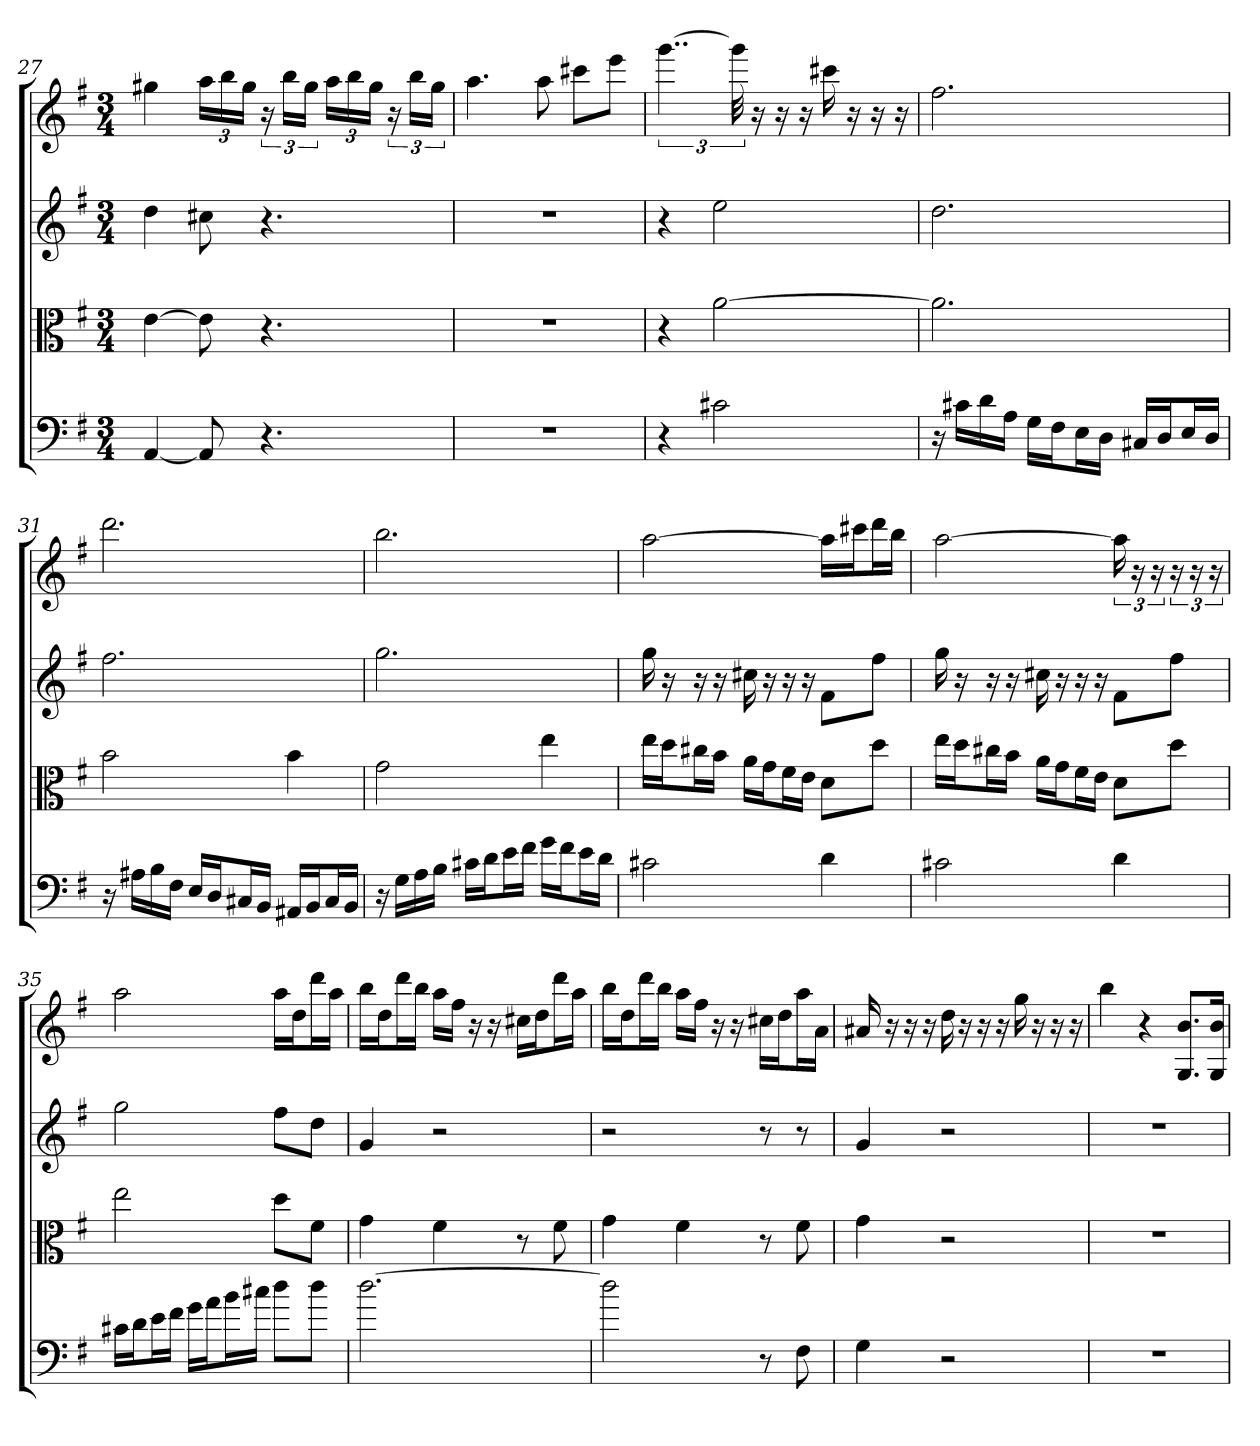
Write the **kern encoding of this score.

**kern	**kern	**kern	**kern
*part4	*part3	*part2	*part1
*staff4	*staff3	*staff2	*staff1
*clefF4	*clefC3	*clefG2	*clefG2
*k[f#]	*k[f#]	*k[f#]	*k[f#]
*G:	*G:	*G:	*G:
*M3/4	*M3/4	*M3/4	*M3/4
=27	=27	=27	=27
[4AA	[4e	4dd	4gg#X
8AA]	8e]	8cc#X	24aa\LL
.	.	.	24bb\
.	.	.	24gg#\JJ
4.r	4.r	4.r	24r
.	.	.	24bb\LL
.	.	.	24gg#\JJ
.	.	.	24aa\LL
.	.	.	24bb\
.	.	.	24gg#\JJ
.	.	.	24r
.	.	.	24bb\LL
.	.	.	24gg#\JJ
=28	=28	=28	=28
2.r	2.r	2.r	4.aa
.	.	.	8aa
.	.	.	8ccc#X\L
.	.	.	8eee\J
=29	=29	=29	=29
4r	4r	4r	[6..ggg
2c#X	[2a	2ee	.
.	.	.	48ggg]
.	.	.	16r
.	.	.	16r
.	.	.	16r
.	.	.	16ccc#X
.	.	.	16r
.	.	.	16r
.	.	.	16r
=30	=30	=30	=30
16r	2.a]	2.dd	2.ff#
16c#X\LL	.	.	.
16d\	.	.	.
16A\JJ	.	.	.
16G\LL	.	.	.
16F#\J	.	.	.
16E\L	.	.	.
16D\JJ	.	.	.
16C#X/LL	.	.	.
16D/J	.	.	.
16E/L	.	.	.
16D/JJ	.	.	.
=31	=31	=31	=31
16r	2b	2.ff#	2.ddd
16A#X\LL	.	.	.
16B\	.	.	.
16F#\JJ	.	.	.
16E/LL	.	.	.
16D/J	.	.	.
16C#X/L	.	.	.
16BB/JJ	.	.	.
16AA#X/LL	4b	.	.
16BB/J	.	.	.
16C#/L	.	.	.
16BB/JJ	.	.	.
=32	=32	=32	=32
16r	2g	2.gg	2.bb
16G\LL	.	.	.
16A\	.	.	.
16B\JJ	.	.	.
16c#X\LL	.	.	.
16d\J	.	.	.
16e\L	.	.	.
16f#\JJ	.	.	.
16g\LL	4ee	.	.
16f#\J	.	.	.
16e\L	.	.	.
16d\JJ	.	.	.
=33	=33	=33	=33
2c#X	16ee\LL	16gg	[2aa
.	16dd\J	16r	.
.	16cc#X\L	16r	.
.	16b\JJ	16r	.
.	16a\LL	16cc#X	.
.	16g\J	16r	.
.	16f#\L	16r	.
.	16e\JJ	16r	.
4d	8d\L	8f#\L	16aa\LL]
.	.	.	16ccc#X\J
.	8dd\J	8ff#\J	16ddd\L
.	.	.	16bb\JJ
=34	=34	=34	=34
2c#X	16ee\LL	16gg	[2aa
.	16dd\J	16r	.
.	16cc#X\L	16r	.
.	16b\JJ	16r	.
.	16a\LL	16cc#X	.
.	16g\J	16r	.
.	16f#\L	16r	.
.	16e\JJ	16r	.
4d	8d\L	8f#\L	24aa]
.	.	.	24r
.	.	.	24r
.	8dd\J	8ff#\J	24r
.	.	.	24r
.	.	.	24r
=35	=35	=35	=35
16c#X\LL	2ee	2gg	2aa
16d\J	.	.	.
16e\L	.	.	.
16f#\JJ	.	.	.
16g\LL	.	.	.
16a\J	.	.	.
16b\L	.	.	.
16cc#X\JJ	.	.	.
8dd\L	8dd\L	8ff#\L	16aa\LL
.	.	.	16dd\J
8dd\J	8f#\J	8dd\J	16ddd\L
.	.	.	16aa\JJ
=36	=36	=36	=36
[2.dd	4g	4g	16bb\LL
.	.	.	16dd\J
.	.	.	16ddd\L
.	.	.	16bb\JJ
.	4f#	2r	16aa\LL
.	.	.	16ff#\JJ
.	.	.	16r
.	.	.	16r
.	8r	.	16cc#X\LL
.	.	.	16dd\J
.	8f#	.	16ddd\L
.	.	.	16aa\JJ
=37	=37	=37	=37
2dd]	4g	2r	16bb\LL
.	.	.	16dd\J
.	.	.	16ddd\L
.	.	.	16bb\JJ
.	4f#	.	16aa\LL
.	.	.	16ff#\JJ
.	.	.	16r
.	.	.	16r
8r	8r	8r	16cc#X\LL
.	.	.	16dd\J
8F#	8f#	8r	16aa\L
.	.	.	16a\JJ
=38	=38	=38	=38
4G	4g	4g	16a#X
.	.	.	16r
.	.	.	16r
.	.	.	16r
2r	2r	2r	16dd
.	.	.	16r
.	.	.	16r
.	.	.	16r
.	.	.	16gg
.	.	.	16r
.	.	.	16r
.	.	.	16r
=39	=39	=39	=39
2.r	2.r	2.r	4bb
.	.	.	4r
.	.	.	8.G/ 8.b/L
.	.	.	16G/ 16b/Jk
=	=	=	=
*-	*-	*-	*-
